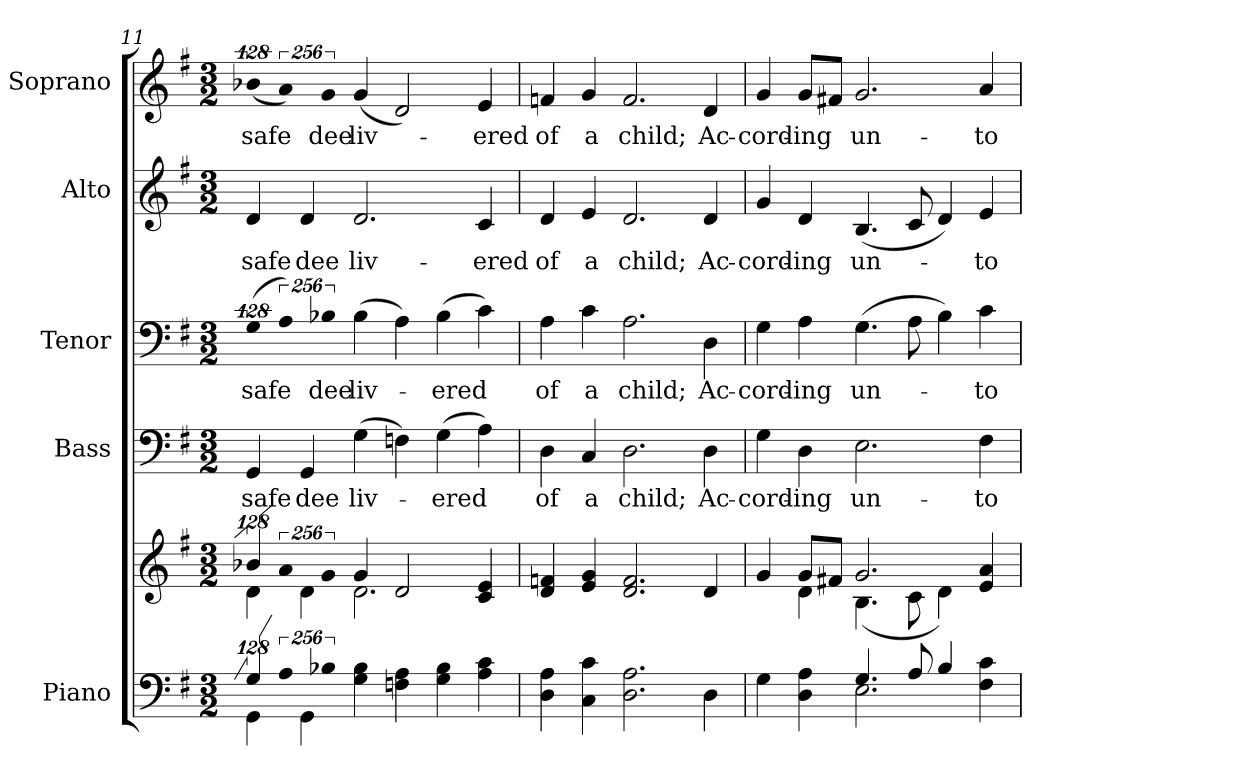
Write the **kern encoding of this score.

**kern	**kern	**kern	**text	**kern	**text	**kern	**text	**kern	**text
*part5	*part5	*part4	*part4	*part3	*part3	*part2	*part2	*part1	*part1
*staff6	*staff5	*staff4	*staff4	*staff3	*staff3	*staff2	*staff2	*staff1	*staff1
*I"Piano	*	*I"Bass	*	*I"Tenor	*	*I"Alto	*	*I"Soprano	*
*I'Pno.	*	*I'B.	*	*I'T.	*	*I'A.	*	*I'S.	*
!!LO:PB:g=z
*clefF4	*clefG2	*clefF4	*	*clefF4	*	*clefG2	*	*clefG2	*
*k[f#]	*k[f#]	*k[f#]	*	*k[f#]	*	*k[f#]	*	*k[f#]	*
*G:	*G:	*G:	*	*G:	*	*G:	*	*G:	*
*M3/2	*M3/2	*M3/2	*	*M3/2	*	*M3/2	*	*M3/2	*
=11	=11	=11	=11	=11	=11	=11	=11	=11	=11
!LO:N:vis=4	!LO:N:vis=4	!	!	!	!	!	!	!	!
*^	*^	*	*	*	*	*	*	*	*
!	!	!	!	!	!LO:LY:b:color=#000000	!LO:N:vis=4	!	!	!	!	!
!	!	!	!	!	!	!	!LO:LY:b:color=#000000	!	!	!	!
!	!	!	!	!	!	!	!	!	!LO:LY:b:color=#000000	!LO:N:vis=4	!
!	!	!	!	!	!	!	!	!	!	!	!LO:LY:b:color=#000000
512%85Gi/	4GGi\	512%85b-Xi/	4di\	4GGi/	safe	(512%85Gi\	safe	4di/	safe	(512%85b-Xi/	safe
!LO:N:vis=4	!	!LO:N:vis=4	!	!	!	!LO:N:vis=4	!	!	!	!LO:N:vis=4	!
1024%171Ai/	.	1024%171ai/	.	.	.	1024%171Ai\)	.	.	.	1024%171ai/)	.
!	!	!	!	!	!LO:LY:b:color=#000000	!	!	!	!	!	!
!	!	!	!	!	!	!	!	!	!LO:LY:b:color=#000000	!	!
.	4GGi\	.	4di\	4GGi/	dee	.	.	4di/	dee	.	.
!LO:N:vis=4	!	!LO:N:vis=4	!	!	!	!LO:N:vis=4	!	!	!	!	!
!	!	!	!	!	!	!	!LO:LY:b:color=#000000	!	!	!LO:N:vis=4	!
!	!	!	!	!	!	!	!	!	!	!	!LO:LY:b:color=#000000
1024%171B-Xi/	.	1024%171gi/	.	.	.	1024%171B-Xi\	dee	.	.	1024%171gi/	dee
!	!	!	!	!	!LO:LY:b:color=#000000	!	!	!	!	!	!
!	!	!	!	!	!	!	!LO:LY:b:color=#000000	!	!	!	!
!	!	!	!	!	!	!	!	!	!LO:LY:b:color=#000000	!	!
!	!	!	!	!	!	!	!	!	!	!	!LO:LY:b:color=#000000
4Gi\ 4B-i	2ryy	4gi/	2.di\	(4Gi\	liv-	(4B-i\	liv-	2.di/	liv-	(4gi/	liv-
4Fni\ 4Ai	.	2di/	.	4Fni\)	.	4Ai\)	.	.	.	2di/)	.
!	!	!	!	!	!LO:LY:b:color=#000000	!	!	!	!	!	!
!	!	!	!	!	!	!	!LO:LY:b:color=#000000	!	!	!	!
4Gi\ 4B-i	2ryy	.	.	(4Gi\	-ered	(4B-i\	-ered	.	.	.	.
!	!	!	!	!	!	!	!	!	!LO:LY:b:color=#000000	!	!
!	!	!	!	!	!	!	!	!	!	!	!LO:LY:b:color=#000000
4Ai\ 4ci	.	4ci/ 4ei	4ryy	4Ai\)	.	4ci\)	.	4ci/	-ered	4ei/	-ered
*v	*v	*	*	*	*	*	*	*	*	*	*
*	*v	*v	*	*	*	*	*	*	*	*
=12	=12	=12	=12	=12	=12	=12	=12	=12	=12
*	*^	*	*	*	*	*	*	*	*
!	!	!	!	!LO:LY:b:color=#000000	!	!	!	!	!	!
*	*v	*v	*	*	*	*	*	*	*	*
*	*^	*	*	*	*	*	*	*	*
!	!	!	!	!	!	!LO:LY:b:color=#000000	!	!	!	!
*	*v	*v	*	*	*	*	*	*	*	*
*	*^	*	*	*	*	*	*	*	*
!	!	!	!	!	!	!	!	!LO:LY:b:color=#000000	!	!
*	*v	*v	*	*	*	*	*	*	*	*
*	*^	*	*	*	*	*	*	*	*
!	!	!	!	!	!	!	!	!	!	!LO:LY:b:color=#000000
*	*v	*v	*	*	*	*	*	*	*	*
4Di\ 4Ai	4di/ 4fni	4Di\	of	4Ai\	of	4di/	of	4fni/	of
!	!	!	!LO:LY:b:color=#000000	!	!	!	!	!	!
!	!	!	!	!	!LO:LY:b:color=#000000	!	!	!	!
!	!	!	!	!	!	!	!LO:LY:b:color=#000000	!	!
!	!	!	!	!	!	!	!	!	!LO:LY:b:color=#000000
4Ci\ 4ci	4ei/ 4gi	4Ci/	a	4ci\	a	4ei/	a	4gi/	a
!	!	!	!LO:LY:b:color=#000000	!	!	!	!	!	!
!	!	!	!	!	!LO:LY:b:color=#000000	!	!	!	!
!	!	!	!	!	!	!	!LO:LY:b:color=#000000	!	!
!	!	!	!	!	!	!	!	!	!LO:LY:b:color=#000000
2.Di\ 2.Ai	2.di/ 2.fi	2.Di\	child;	2.Ai\	child;	2.di/	child;	2.fi/	child;
!	!	!	!LO:LY:b:color=#000000	!	!	!	!	!	!
!	!	!	!	!	!LO:LY:b:color=#000000	!	!	!	!
!	!	!	!	!	!	!	!LO:LY:b:color=#000000	!	!
!	!	!	!	!	!	!	!	!	!LO:LY:b:color=#000000
4Di\	4di/	4Di\	Ac-	4Di\	Ac-	4di/	Ac-	4di/	Ac-
!!LO:LB:g=z
=13	=13	=13	=13	=13	=13	=13	=13	=13	=13
*^	*^	*	*	*	*	*	*	*	*
!	!	!	!	!	!LO:LY:b:color=#000000	!	!	!	!	!	!
!	!	!	!	!	!	!	!LO:LY:b:color=#000000	!	!	!	!
!	!	!	!	!	!	!	!	!	!LO:LY:b:color=#000000	!	!
!	!	!	!	!	!	!	!	!	!	!	!LO:LY:b:color=#000000
4Gi\	2ryy	4gi/	4ryy	4Gi\	-cord-	4Gi\	-cord-	4gi/	-cord-	4gi/	-cord-
!	!	!	!	!	!LO:LY:b:color=#000000	!	!	!	!	!	!
!	!	!	!	!	!	!	!LO:LY:b:color=#000000	!	!	!	!
!	!	!	!	!	!	!	!	!	!LO:LY:b:color=#000000	!	!
!	!	!	!	!	!	!	!	!	!	!	!LO:LY:b:color=#000000
4Di\ 4Ai	.	8gi/L	4di\	4Di\	-ing	4Ai\	-ing	4di/	-ing	8gi/L	-ing
.	.	8f#Xi/J	.	.	.	.	.	.	.	8f#Xi/J	.
!	!	!	!	!	!LO:LY:b:color=#000000	!	!	!	!	!	!
!	!	!	!	!	!	!	!LO:LY:b:color=#000000	!	!	!	!
!	!	!	!	!	!	!	!	!	!LO:LY:b:color=#000000	!	!
!	!	!	!	!	!	!	!	!	!	!	!LO:LY:b:color=#000000
4.Gi/	2.Ei\	2.gi/	(4.Bi\	2.Ei\	un-	(4.Gi\	un-	(4.Bi/	un-	2.gi/	un-
8Ai/	.	.	8ci\	.	.	8Ai\	.	8ci/	.	.	.
4Bi/	.	.	4di\)	.	.	4Bi\)	.	4di/)	.	.	.
!	!	!	!	!	!LO:LY:b:color=#000000	!	!	!	!	!	!
!	!	!	!	!	!	!	!LO:LY:b:color=#000000	!	!	!	!
!	!	!	!	!	!	!	!	!	!LO:LY:b:color=#000000	!	!
!	!	!	!	!	!	!	!	!	!	!	!LO:LY:b:color=#000000
4F#i\ 4ci	4ryy	4ei/ 4ai	4ryy	4F#i\	-to	4ci\	-to	4ei/	-to	4ai/	-to
*v	*v	*	*	*	*	*	*	*	*	*	*
*	*v	*v	*	*	*	*	*	*	*	*
=	=	=	=	=	=	=	=	=	=
*-	*-	*-	*-	*-	*-	*-	*-	*-	*-
